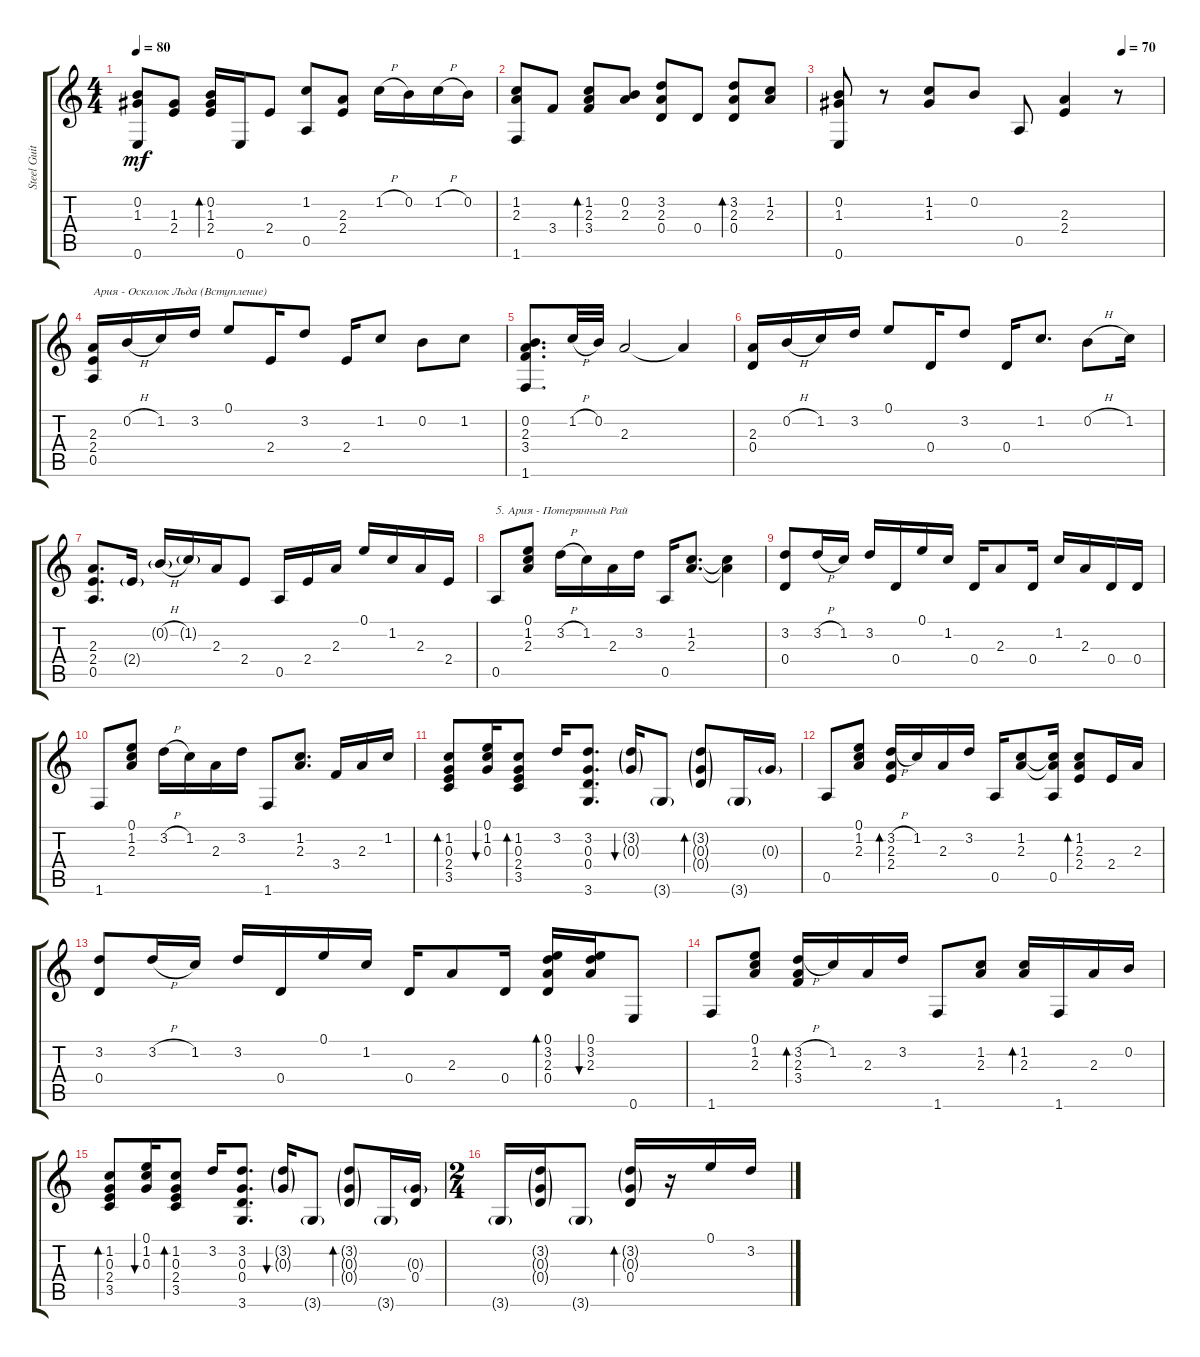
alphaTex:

\track ("Steel Guitar" "Steel Guit") {instrument acousticguitarsteel}
\staff {score tabs}
\tuning (E4 B3 G3 D3 A2 E2) {hide}
\ts (4 4)
\tempo 80
\clef g2
\ks c
(0.2 1.3 0.6).8{dy mf} (1.3 2.4).8 (0.2 1.3 2.4).16{bd 30} 0.6.16 2.4.8 (1.2 0.5).8 (2.3 2.4).8 1.2{h}.16 0.2.16 1.2{h}.16 0.2.16 |
(1.2 2.3 1.6).8 3.4.8 (1.2 2.3 3.4).8{bd 30} (0.2 2.3).8 (3.2 2.3 0.4).8 0.4.8 (3.2 2.3 0.4).8{bd 30} (1.2 2.3).8 |
\tempo (70 0.875)
(0.2 1.3 0.6).8 r.8 (1.2 1.3).8 0.2.8 0.5.8 (2.3 2.4).4 r.8 |
(2.3 2.4 0.5).16{txt "Ария - Осколок Льда (Вступление)"} 0.2{h}.16 1.2.16 3.2.16 0.1.8 2.4.16 3.2.8 2.4.16 1.2.8 0.2.8 1.2.8 |
(0.2 2.3 3.4 1.6).8{d} 1.2{h}.32 0.2.32 2.3.2 2.3{t}.4 |
(2.3 0.4).16 0.2{h}.16 1.2.16 3.2.16 0.1.8 0.4.16 3.2.8 0.4.16 1.2.8{d} 0.2{h}.8 1.2.16 |
(2.3 2.4 0.5).8{d} 2.4{g}.16 0.2{h g}.16 1.2{g}.16 2.3.16 2.4.8 0.5.16 2.4.16 2.3.16 0.1.16 1.2.16 2.3.16 2.4.16 |
0.5.8{txt "5. Ария - Потерянный Рай"} (0.1 1.2 2.3).8 3.2{h}.16 1.2.16 2.3.16 3.2.16 0.5.16 (1.2 2.3).8{d} (1.2{t} 2.3{t}).4 |
(3.2 0.4).8 3.2{h}.16 1.2.16 3.2.16 0.4.16 0.1.16 1.2.16 0.4.16 2.3.8 0.4.16 1.2.16 2.3.16 0.4.16 0.4.16 |
1.6.8 (0.1 1.2 2.3).8 3.2{h}.16 1.2.16 2.3.16 3.2.16 1.6.8 (1.2 2.3).8{d} 3.4.16 2.3.16 1.2.16 |
(1.2 0.3 2.4 3.5).8{bd 30} (0.1 1.2 0.3).16{bu 30} (1.2 0.3 2.4 3.5).8{bd 30} 3.2.16 (3.2 0.3 0.4 3.6).8{d} (3.2{g} 0.3{g}).16{bu 30} 3.6{g}.8 (3.2{g} 0.3{g} 0.4{g}).8{bd 30} 3.6{g}.16 0.3{g}.16 |
0.5.8 (0.1 1.2 2.3).8 (3.2{h} 2.3 2.4).16{bd 30} 1.2.16 2.3.16 3.2.16 0.5.16 (1.2 2.3).8 (1.2{t} 2.3{t} 0.5).16 (1.2 2.3 2.4).8{bd 30} 2.4.16 2.3.16 |
(3.2 0.4).8 3.2{h}.16 1.2.16 3.2.16 0.4.16 0.1.16 1.2.16 0.4.16 2.3.8 0.4.16 (0.1 3.2 2.3 0.4).16{bd 30} (0.1 3.2 2.3).16{bu 30} 0.6.8 |
1.6.8 (0.1 1.2 2.3).8 (3.2{h} 2.3 3.4).16{bd 30} 1.2.16 2.3.16 3.2.16 1.6.8 (1.2 2.3).8 (1.2 2.3).16{bd 30} 1.6.16 2.3.16 0.2.16 |
(1.2 0.3 2.4 3.5).8{bd 30} (0.1 1.2 0.3).16{bu 30} (1.2 0.3 2.4 3.5).8{bd 30} 3.2.16 (3.2 0.3 0.4 3.6).8{d} (3.2{g} 0.3{g}).16{bu 30} 3.6{g}.8 (3.2{g} 0.3{g} 0.4{g}).8{bd 30} 3.6{g}.16 (0.3{g} 0.4).16 |
\ts (2 4)
3.6{g}.16 (3.2{g} 0.3{g} 0.4{g}).16 3.6{g}.8 (3.2{g} 0.3{g} 0.4).16{bd 30} r.16 0.1.16 3.2.16
